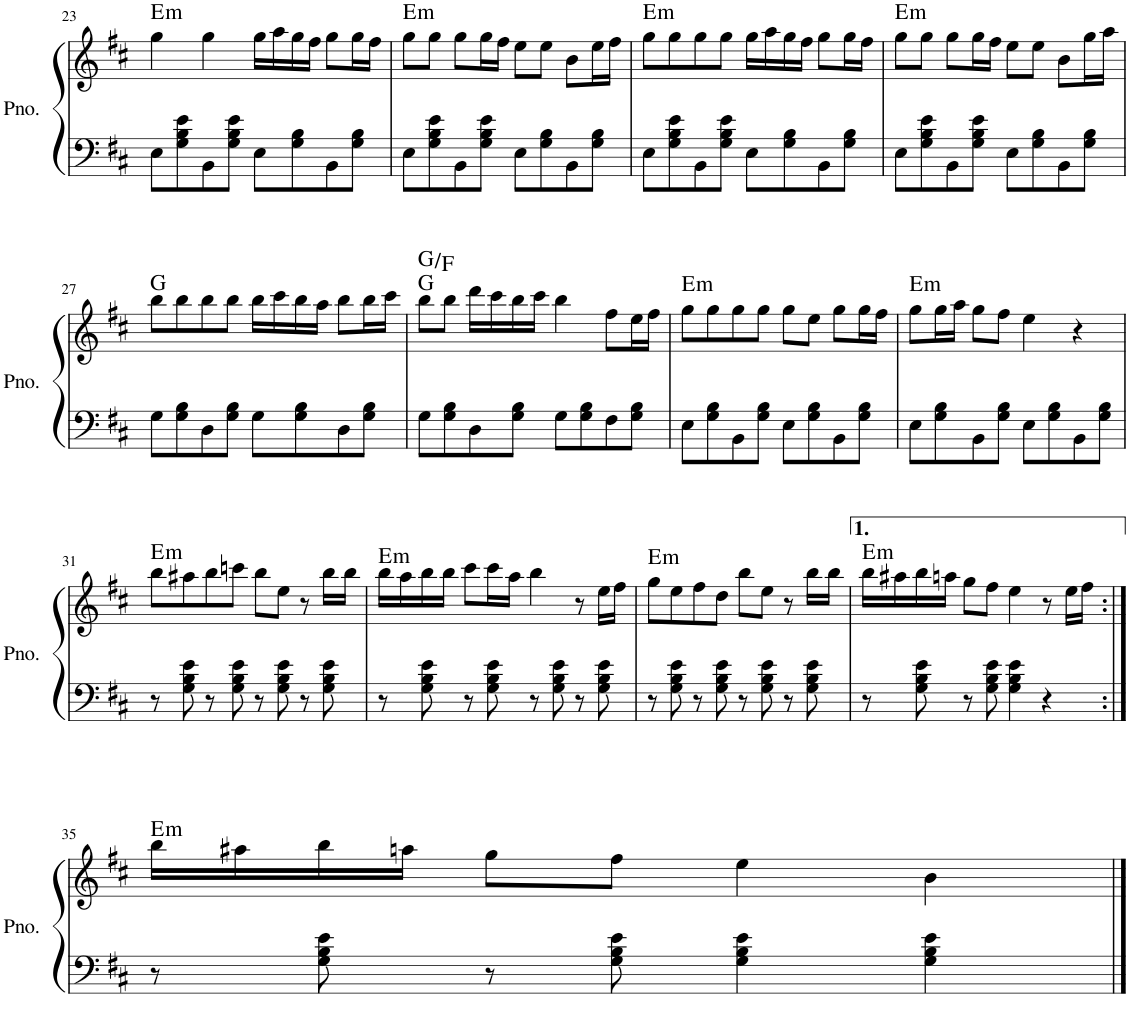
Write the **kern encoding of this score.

**kern	**kern	**harte
*part1	*part1	*part1
*staff2	*staff1	*
*I"Piano	*	*
*I'Pno.	*	*
!!LO:PB:g=z
*clefF4	*clefG2	*
*k[f#c#]	*k[f#c#]	*
*M4/4	*M4/4	*
=23	=23	=23
!	!	!LO:H:kt=m
8E\L	4gg\	E:min
8G\ 8B\ 8e\	.	.
8BB\	4gg\	.
8G\ 8B\ 8e\J	.	.
8E\L	16gg\LL	.
.	16aa\	.
8G\ 8B\	16gg\	.
.	16ff#\JJ	.
8BB\	8gg\L	.
8G\ 8B\J	16gg\L	.
.	16ff#\JJ	.
=24	=24	=24
!	!	!LO:H:kt=m
8E\L	8gg\L	E:min
8G\ 8B\ 8e\	8gg\J	.
8BB\	8gg\L	.
8G\ 8B\ 8e\J	16gg\L	.
.	16ff#\JJ	.
8E\L	8ee\L	.
8G\ 8B\	8ee\J	.
8BB\	8b\L	.
8G\ 8B\J	16ee\L	.
.	16ff#\JJ	.
=25	=25	=25
!	!	!LO:H:kt=m
8E\L	8gg\L	E:min
8G\ 8B\ 8e\	8gg\	.
8BB\	8gg\	.
8G\ 8B\ 8e\J	8gg\J	.
8E\L	16gg\LL	.
.	16aa\	.
8G\ 8B\	16gg\	.
.	16ff#\JJ	.
8BB\	8gg\L	.
8G\ 8B\J	16gg\L	.
.	16ff#\JJ	.
=26	=26	=26
!	!	!LO:H:kt=m
8E\L	8gg\L	E:min
8G\ 8B\ 8e\	8gg\J	.
8BB\	8gg\L	.
8G\ 8B\ 8e\J	16gg\L	.
.	16ff#\JJ	.
8E\L	8ee\L	.
8G\ 8B\	8ee\J	.
8BB\	8b\L	.
8G\ 8B\J	16gg\L	.
.	16aa\JJ	.
!!LO:LB:g=z
=27	=27	=27
8G\L	8bb\L	G:maj
8G\ 8B\	8bb\	.
8D\	8bb\	.
8G\ 8B\J	8bb\J	.
8G\L	16bb\LL	.
.	16ccc#\	.
8G\ 8B\	16bb\	.
.	16aa\JJ	.
8D\	8bb\L	.
8G\ 8B\J	16bb\L	.
.	16ccc#\JJ	.
=28	=28	=28
8G\L	8bb\L	G:maj G:maj/b7
8G\ 8B\	8bb\J	.
8D\	16ddd\LL	.
.	16ccc#\	.
8G\ 8B\J	16bb\	.
.	16ccc#\JJ	.
8G\L	4bb\	.
8G\ 8B\	.	.
8F#\	8ff#\L	.
8G\ 8B\J	16ee\L	.
.	16ff#\JJ	.
=29	=29	=29
!	!	!LO:H:kt=m
8E\L	8gg\L	E:min
8G\ 8B\	8gg\	.
8BB\	8gg\	.
8G\ 8B\J	8gg\J	.
8E\L	8gg\L	.
8G\ 8B\	8ee\J	.
8BB\	8gg\L	.
8G\ 8B\J	16gg\L	.
.	16ff#\JJ	.
=30	=30	=30
!	!	!LO:H:kt=m
8E\L	8gg\L	E:min
8G\ 8B\	16gg\L	.
.	16aa\JJ	.
8BB\	8gg\L	.
8G\ 8B\J	8ff#\J	.
8E\L	4ee\	.
8G\ 8B\	.	.
8BB\	4r	.
8G\ 8B\J	.	.
!!LO:LB:g=z
=31	=31	=31
!	!	!LO:H:kt=m
8r	8bb\L	E:min
8G\ 8B\ 8e\	8aa#X\	.
8r	8bb\	.
8G\ 8B\ 8e\	8cccn\J	.
8r	8bb\L	.
8G\ 8B\ 8e\	8ee\J	.
8r	8r	.
8G\ 8B\ 8e\	16bb\LL	.
.	16bb\JJ	.
=32	=32	=32
!	!	!LO:H:kt=m
8r	16bb\LL	E:min
.	16aa\	.
8G\ 8B\ 8e\	16bb\	.
.	16bb\JJ	.
8r	8ccc#\L	.
8G\ 8B\ 8e\	16ccc#\L	.
.	16aa\JJ	.
8r	4bb\	.
8G\ 8B\ 8e\	.	.
8r	8r	.
8G\ 8B\ 8e\	16ee\LL	.
.	16ff#\JJ	.
=33	=33	=33
!	!	!LO:H:kt=m
8r	8gg\L	E:min
8G\ 8B\ 8e\	8ee\	.
8r	8ff#\	.
8G\ 8B\ 8e\	8dd\J	.
8r	8bb\L	.
8G\ 8B\ 8e\	8ee\J	.
8r	8r	.
8G\ 8B\ 8e\	16bb\LL	.
.	16bb\JJ	.
=34	=34	=34
!	!	!LO:H:kt=m
8r	16bb\LL	E:min
.	16aa#X\	.
8G\ 8B\ 8e\	16bb\	.
.	16aan\JJ	.
8r	8gg\L	.
8G\ 8B\ 8e\	8ff#\J	.
4G\ 4B\ 4e\	4ee\	.
4r	8r	.
.	16ee\LL	.
.	16ff#\JJ	.
!!LO:LB:g=z
=35:|!	=35:|!	=35:|!
!	!	!LO:H:kt=m
8r	16bb\LL	E:min
.	16aa#X\	.
8G\ 8B\ 8e\	16bb\	.
.	16aan\JJ	.
8r	8gg\L	.
8G\ 8B\ 8e\	8ff#\J	.
4G\ 4B\ 4e\	4ee\	.
4G\ 4B\ 4e\	4b\	.
==	==	==
*-	*-	*-
